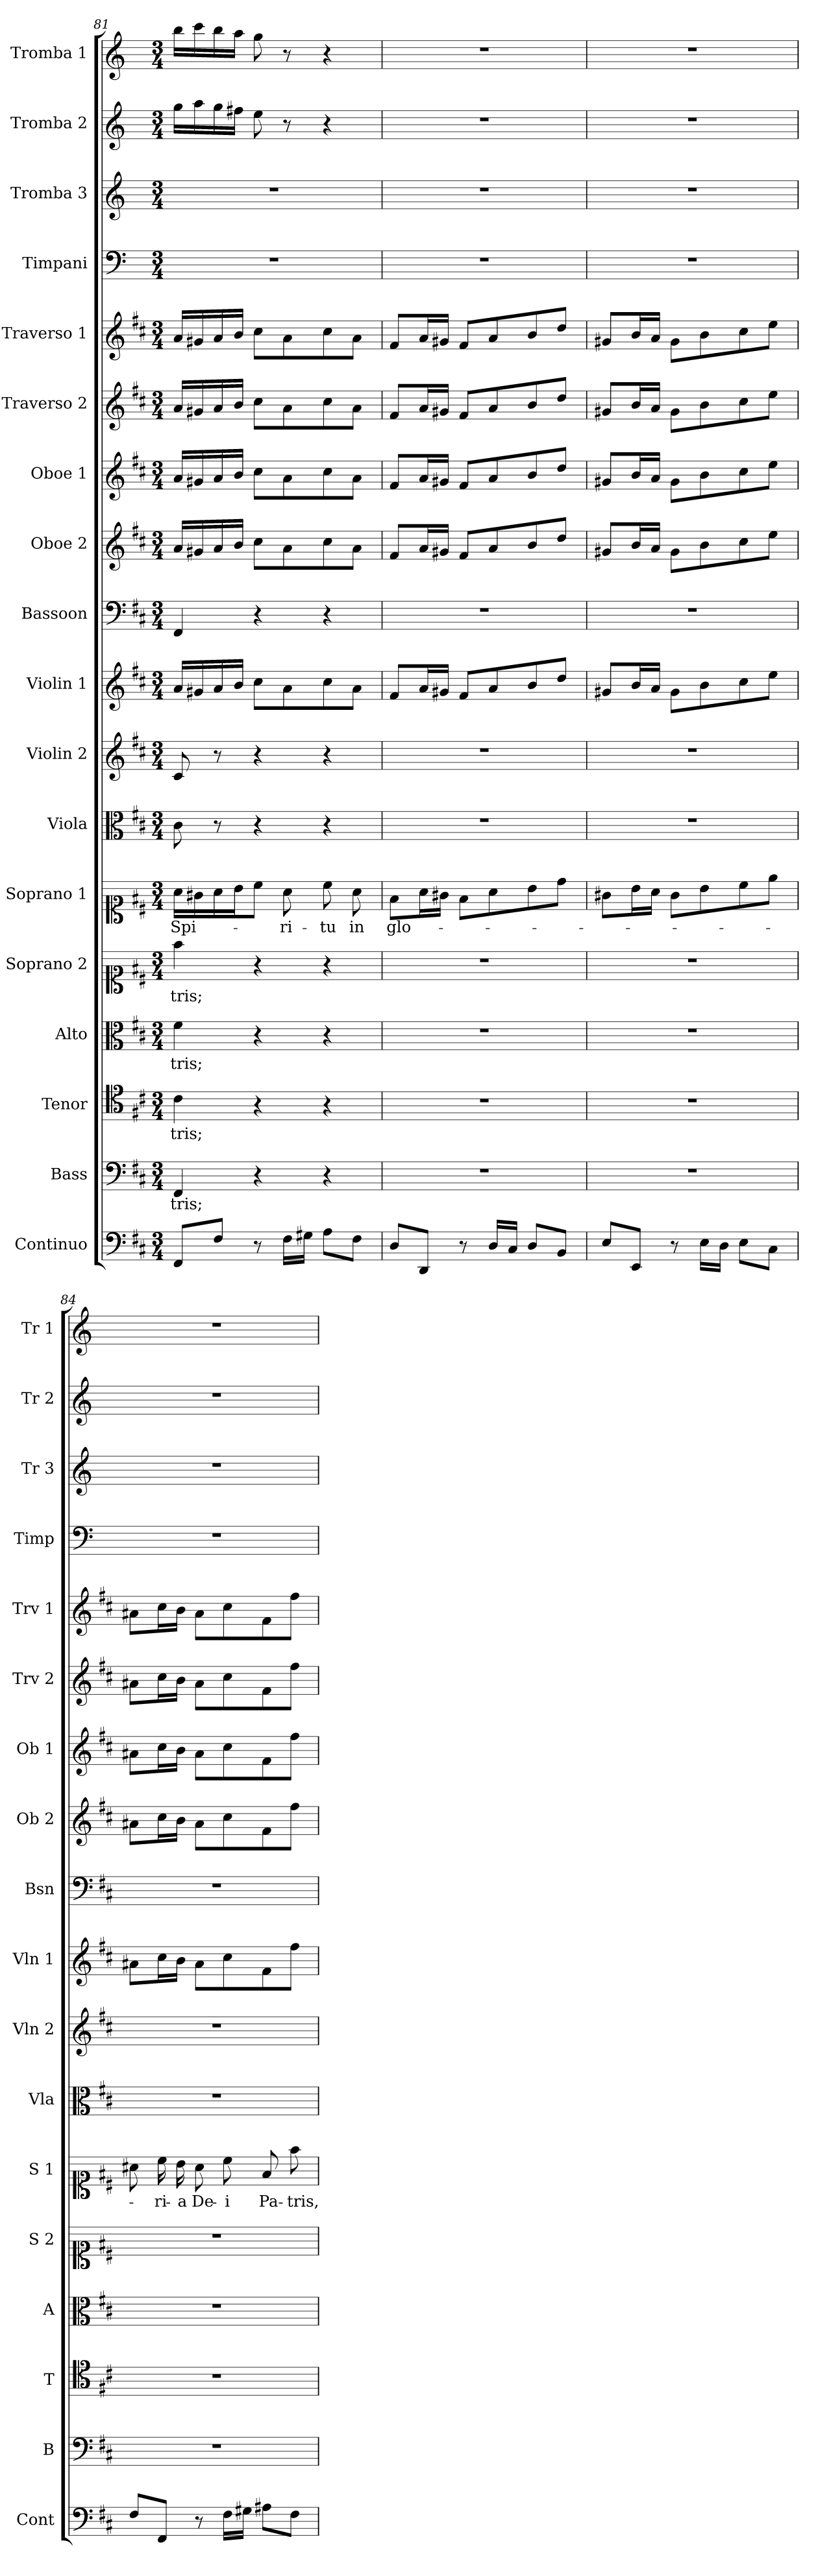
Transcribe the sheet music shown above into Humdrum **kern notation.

**kern	**kern	**text	**kern	**text	**kern	**text	**kern	**text	**kern	**text	**kern	**kern	**kern	**kern	**kern	**kern	**kern	**kern	**kern	**kern	**kern	**kern
*part18	*part17	*part17	*part16	*part16	*part15	*part15	*part14	*part14	*part13	*part13	*part12	*part11	*part10	*part9	*part8	*part7	*part6	*part5	*part4	*part3	*part2	*part1
*staff18	*staff17	*staff17	*staff16	*staff16	*staff15	*staff15	*staff14	*staff14	*staff13	*staff13	*staff12	*staff11	*staff10	*staff9	*staff8	*staff7	*staff6	*staff5	*staff4	*staff3	*staff2	*staff1
*I"Continuo	*I"Bass	*	*I"Tenor	*	*I"Alto	*	*I"Soprano 2	*	*I"Soprano 1	*	*I"Viola	*I"Violin 2	*I"Violin 1	*I"Bassoon	*I"Oboe 2	*I"Oboe 1	*I"Traverso 2	*I"Traverso 1	*I"Timpani	*I"Tromba 3	*I"Tromba 2	*I"Tromba 1
*I'Cont	*I'B	*	*I'T	*	*I'A	*	*I'S 2	*	*I'S 1	*	*I'Vla	*I'Vln 2	*I'Vln 1	*I'Bsn	*I'Ob 2	*I'Ob 1	*I'Trv 2	*I'Trv 1	*I'Timp	*I'Tr 3	*I'Tr 2	*I'Tr 1
*clefF4	*clefF4	*	*clefC4	*	*clefC3	*	*clefC1	*	*clefC1	*	*clefC3	*clefG2	*clefG2	*clefF4	*clefG2	*clefG2	*clefG2	*clefG2	*clefF4	*clefG2	*clefG2	*clefG2
*	*	*	*	*	*	*	*	*	*	*	*	*	*	*	*	*	*	*	*ITrd-1c-2	*ITrd-1c-2	*ITrd-1c-2	*ITrd-1c-2
*k[f#c#]	*k[f#c#]	*	*k[f#c#]	*	*k[f#c#]	*	*k[f#c#]	*	*k[f#c#]	*	*k[f#c#]	*k[f#c#]	*k[f#c#]	*k[f#c#]	*k[f#c#]	*k[f#c#]	*k[f#c#]	*k[f#c#]	*k[f#c#]	*k[f#c#]	*k[f#c#]	*k[f#c#]
*M3/4	*M3/4	*	*M3/4	*	*M3/4	*	*M3/4	*	*M3/4	*	*M3/4	*M3/4	*M3/4	*M3/4	*M3/4	*M3/4	*M3/4	*M3/4	*M3/4	*M3/4	*M3/4	*M3/4
=81	=81	=81	=81	=81	=81	=81	=81	=81	=81	=81	=81	=81	=81	=81	=81	=81	=81	=81	=81	=81	=81	=81
!	!	!LO:LY:b	!	!LO:LY:b	!	!LO:LY:b	!	!LO:LY:b	!	!LO:LY:b	!	!	!	!	!	!	!	!	!	!	!	!
8FF#/L	4FF#/	-tris;	4c#\	-tris;	4f#\	-tris;	4ff#\	-tris;	16a\LL	Spi-	8c#\	8c#/	16a/LL	4FF#/	16a/LL	16a/LL	16a/LL	16a/LL	2.r	2.r	16aa\LL	16ccc#\LL
.	.	.	.	.	.	.	.	.	16g#X\	.	.	.	16g#X/	.	16g#X/	16g#X/	16g#X/	16g#X/	.	.	16bb\	16ddd\
8F#/J	.	.	.	.	.	.	.	.	16a\	.	8r	8r	16a/	.	16a/	16a/	16a/	16a/	.	.	16aa\	16ccc#\
.	.	.	.	.	.	.	.	.	16b\J	.	.	.	16b/JJ	.	16b/JJ	16b/JJ	16b/JJ	16b/JJ	.	.	16gg#X\JJ	16bb\JJ
8r	4r	.	4r	.	4r	.	4r	.	8cc#\J	.	4r	4r	8cc#\L	4r	8cc#\L	8cc#\L	8cc#\L	8cc#\L	.	.	8ff#\	8aa\
!	!	!	!	!	!	!	!	!	!	!LO:LY:b	!	!	!	!	!	!	!	!	!	!	!	!
16F#\LL	.	.	.	.	.	.	.	.	8a\	-ri-	.	.	8a\	.	8a\	8a\	8a\	8a\	.	.	8r	8r
16G#X\JJ	.	.	.	.	.	.	.	.	.	.	.	.	.	.	.	.	.	.	.	.	.	.
!	!	!	!	!	!	!	!	!	!	!LO:LY:b	!	!	!	!	!	!	!	!	!	!	!	!
8A\L	4r	.	4r	.	4r	.	4r	.	8cc#\	-tu	4r	4r	8cc#\	4r	8cc#\	8cc#\	8cc#\	8cc#\	.	.	4r	4r
!	!	!	!	!	!	!	!	!	!	!LO:LY:b	!	!	!	!	!	!	!	!	!	!	!	!
8F#\J	.	.	.	.	.	.	.	.	8a\	in	.	.	8a\J	.	8a\J	8a\J	8a\J	8a\J	.	.	.	.
=82	=82	=82	=82	=82	=82	=82	=82	=82	=82	=82	=82	=82	=82	=82	=82	=82	=82	=82	=82	=82	=82	=82
!	!	!	!	!	!	!	!	!	!	!LO:LY:b	!	!	!	!	!	!	!	!	!	!	!	!
8D/L	2.r	.	2.r	.	2.r	.	2.r	.	8f#\L	glo-	2.r	2.r	8f#/L	2.r	8f#/L	8f#/L	8f#/L	8f#/L	2.r	2.r	2.r	2.r
8DD/J	.	.	.	.	.	.	.	.	16a\L	.	.	.	16a/L	.	16a/L	16a/L	16a/L	16a/L	.	.	.	.
.	.	.	.	.	.	.	.	.	16g#X\JJ	.	.	.	16g#X/JJ	.	16g#X/JJ	16g#X/JJ	16g#X/JJ	16g#X/JJ	.	.	.	.
8r	.	.	.	.	.	.	.	.	8f#\L	.	.	.	8f#/L	.	8f#/L	8f#/L	8f#/L	8f#/L	.	.	.	.
16D/LL	.	.	.	.	.	.	.	.	8a\	.	.	.	8a/	.	8a/	8a/	8a/	8a/	.	.	.	.
16C#/JJ	.	.	.	.	.	.	.	.	.	.	.	.	.	.	.	.	.	.	.	.	.	.
8D/L	.	.	.	.	.	.	.	.	8b\	.	.	.	8b/	.	8b/	8b/	8b/	8b/	.	.	.	.
8BB/J	.	.	.	.	.	.	.	.	8dd\J	.	.	.	8dd/J	.	8dd/J	8dd/J	8dd/J	8dd/J	.	.	.	.
=83	=83	=83	=83	=83	=83	=83	=83	=83	=83	=83	=83	=83	=83	=83	=83	=83	=83	=83	=83	=83	=83	=83
8E/L	2.r	.	2.r	.	2.r	.	2.r	.	8g#X\L	.	2.r	2.r	8g#X/L	2.r	8g#X/L	8g#X/L	8g#X/L	8g#X/L	2.r	2.r	2.r	2.r
8EE/J	.	.	.	.	.	.	.	.	16b\L	.	.	.	16b/L	.	16b/L	16b/L	16b/L	16b/L	.	.	.	.
.	.	.	.	.	.	.	.	.	16a\JJ	.	.	.	16a/JJ	.	16a/JJ	16a/JJ	16a/JJ	16a/JJ	.	.	.	.
8r	.	.	.	.	.	.	.	.	8g#\L	.	.	.	8g#\L	.	8g#\L	8g#\L	8g#\L	8g#\L	.	.	.	.
16E\LL	.	.	.	.	.	.	.	.	8b\	.	.	.	8b\	.	8b\	8b\	8b\	8b\	.	.	.	.
16D\JJ	.	.	.	.	.	.	.	.	.	.	.	.	.	.	.	.	.	.	.	.	.	.
8E\L	.	.	.	.	.	.	.	.	8cc#\	.	.	.	8cc#\	.	8cc#\	8cc#\	8cc#\	8cc#\	.	.	.	.
8C#\J	.	.	.	.	.	.	.	.	8ee\J	.	.	.	8ee\J	.	8ee\J	8ee\J	8ee\J	8ee\J	.	.	.	.
!!LO:PB:g=z
=84	=84	=84	=84	=84	=84	=84	=84	=84	=84	=84	=84	=84	=84	=84	=84	=84	=84	=84	=84	=84	=84	=84
8F#/L	2.r	.	2.r	.	2.r	.	2.r	.	8a#X\	.	2.r	2.r	8a#X\L	2.r	8a#X\L	8a#X\L	8a#X\L	8a#X\L	2.r	2.r	2.r	2.r
!	!	!	!	!	!	!	!	!	!	!LO:LY:b	!	!	!	!	!	!	!	!	!	!	!	!
8FF#/J	.	.	.	.	.	.	.	.	16cc#\	-ri-	.	.	16cc#\L	.	16cc#\L	16cc#\L	16cc#\L	16cc#\L	.	.	.	.
!	!	!	!	!	!	!	!	!	!	!LO:LY:b	!	!	!	!	!	!	!	!	!	!	!	!
.	.	.	.	.	.	.	.	.	16b\	-a	.	.	16b\JJ	.	16b\JJ	16b\JJ	16b\JJ	16b\JJ	.	.	.	.
!	!	!	!	!	!	!	!	!	!	!LO:LY:b	!	!	!	!	!	!	!	!	!	!	!	!
8r	.	.	.	.	.	.	.	.	8a#\	De-	.	.	8a#\L	.	8a#\L	8a#\L	8a#\L	8a#\L	.	.	.	.
!	!	!	!	!	!	!	!	!	!	!LO:LY:b	!	!	!	!	!	!	!	!	!	!	!	!
16F#\LL	.	.	.	.	.	.	.	.	8cc#\	-i	.	.	8cc#\	.	8cc#\	8cc#\	8cc#\	8cc#\	.	.	.	.
16G#X\JJ	.	.	.	.	.	.	.	.	.	.	.	.	.	.	.	.	.	.	.	.	.	.
!	!	!	!	!	!	!	!	!	!	!LO:LY:b	!	!	!	!	!	!	!	!	!	!	!	!
8A#X\L	.	.	.	.	.	.	.	.	8f#/	Pa-	.	.	8f#\	.	8f#\	8f#\	8f#\	8f#\	.	.	.	.
!	!	!	!	!	!	!	!	!	!	!LO:LY:b	!	!	!	!	!	!	!	!	!	!	!	!
8F#\J	.	.	.	.	.	.	.	.	8ff#\	-tris,	.	.	8ff#\J	.	8ff#\J	8ff#\J	8ff#\J	8ff#\J	.	.	.	.
=	=	=	=	=	=	=	=	=	=	=	=	=	=	=	=	=	=	=	=	=	=	=
*-	*-	*-	*-	*-	*-	*-	*-	*-	*-	*-	*-	*-	*-	*-	*-	*-	*-	*-	*-	*-	*-	*-
